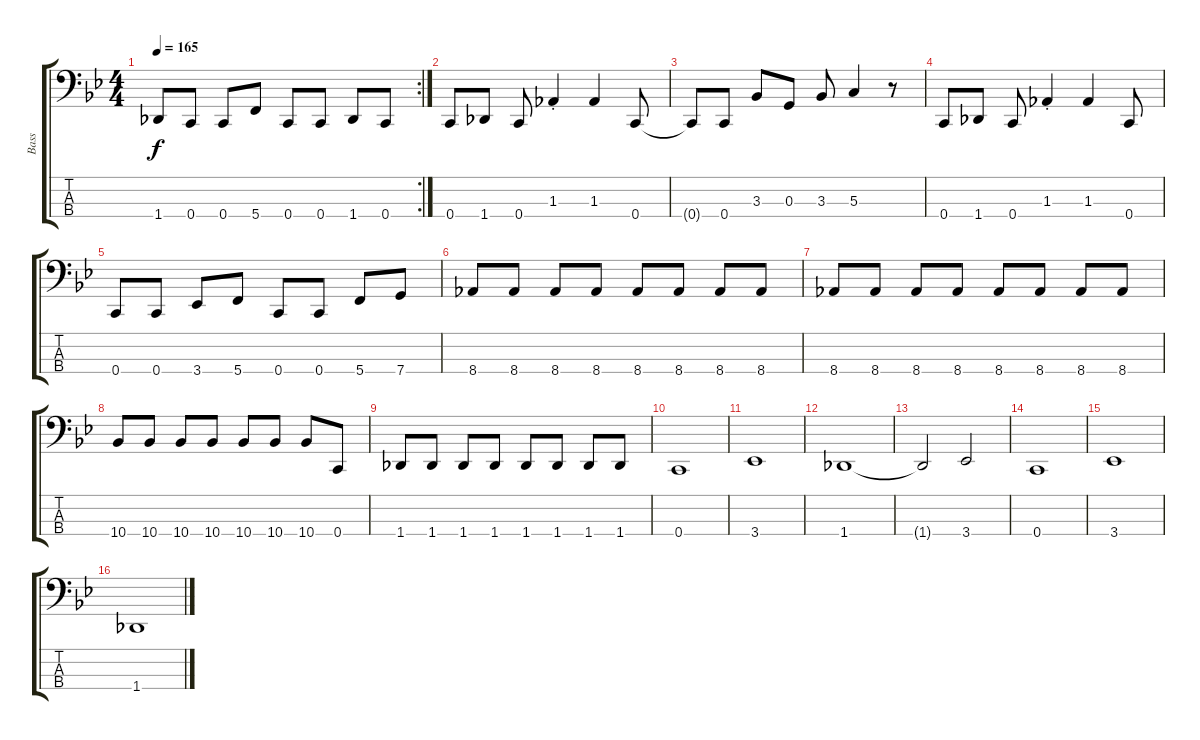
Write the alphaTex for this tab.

\track ("Bass" "Bass") {instrument electricbassfinger}
\staff {score tabs}
\tuning (F2 C2 G1 C1) {hide}
\rc 2
\ts (4 4)
\tempo 165
\clef f4
\ks bb
1.4.8{dy f} 0.4.8 0.4.8 5.4.8 0.4.8 0.4.8 1.4.8 0.4.8 |
0.4.8 1.4.8 0.4.8 1.3{st}.4 1.3.4 0.4.8 |
0.4{t}.8 0.4.8 3.3.8 0.3.8 3.3.8 5.3.4 r.8 |
0.4.8 1.4.8 0.4.8 1.3{st}.4 1.3.4 0.4.8 |
0.4.8 0.4.8 3.4.8 5.4.8 0.4.8 0.4.8 5.4.8 7.4.8 |
8.4.8 8.4.8 8.4.8 8.4.8 8.4.8 8.4.8 8.4.8 8.4.8 |
8.4.8 8.4.8 8.4.8 8.4.8 8.4.8 8.4.8 8.4.8 8.4.8 |
10.4.8 10.4.8 10.4.8 10.4.8 10.4.8 10.4.8 10.4.8 0.4.8 |
1.4.8 1.4.8 1.4.8 1.4.8 1.4.8 1.4.8 1.4.8 1.4.8 |
0.4.1 |
3.4.1 |
1.4.1 |
1.4{t}.2 3.4.2 |
0.4.1 |
3.4.1 |
1.4.1
